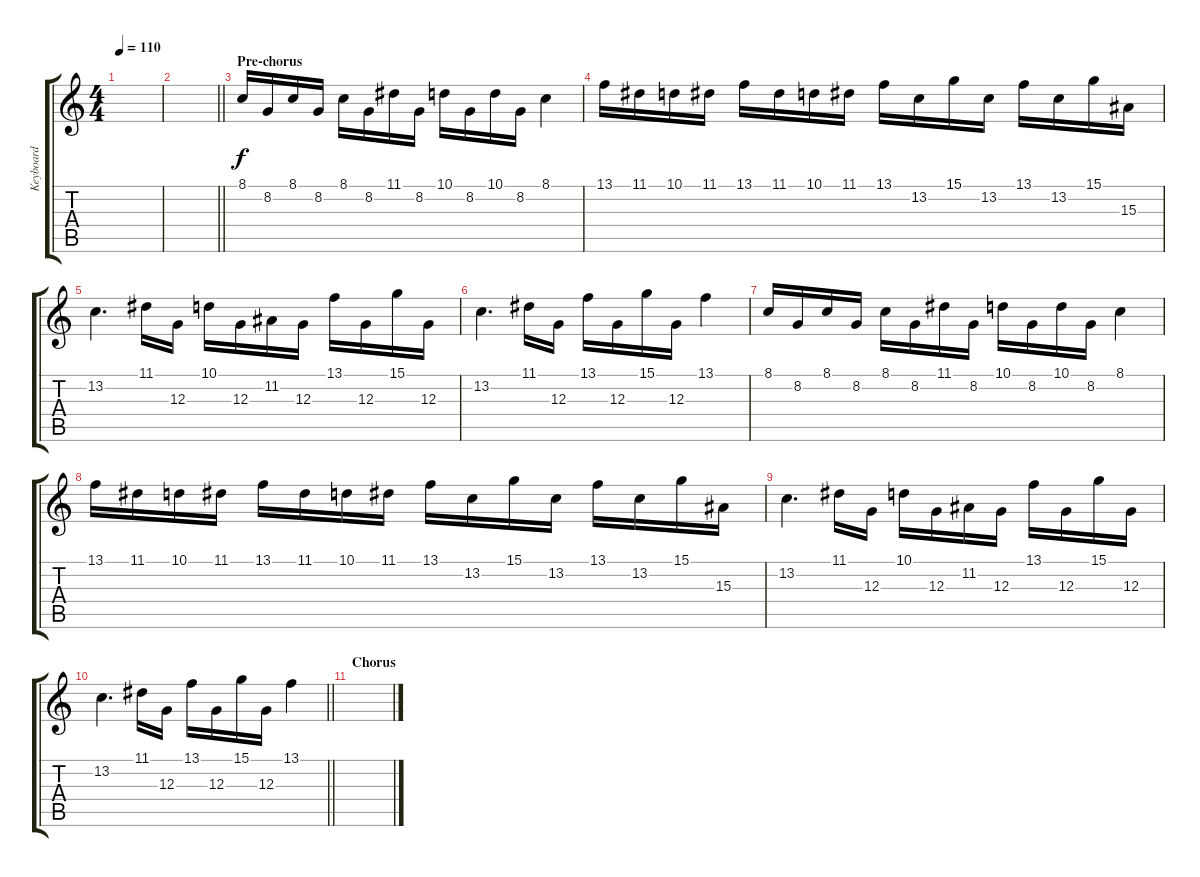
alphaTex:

\track ("Keyboard" "Keyboard") {instrument stringensemble1}
\staff {score tabs}
\tuning (E4 B3 G3 D3 A2 E2) {hide}
\ts (4 4)
\tempo 110
\clef g2
\ks c
|
\barLineRight lightlight
|
\section ("" "Pre-chorus")
8.1.16{volume 9} 8.2.16 8.1.16 8.2.16 8.1.16 8.2.16 11.1.16 8.2.16 10.1.16 8.2.16 10.1.16 8.2.16 8.1.4 |
13.1.16 11.1.16 10.1.16 11.1.16 13.1.16 11.1.16 10.1.16 11.1.16 13.1.16 13.2.16 15.1.16 13.2.16 13.1.16 13.2.16 15.1.16 15.3.16 |
13.2.4{d} 11.1.16 12.3.16 10.1.16 12.3.16 11.2.16 12.3.16 13.1.16 12.3.16 15.1.16 12.3.16 |
13.2.4{d} 11.1.16 12.3.16 13.1.16 12.3.16 15.1.16 12.3.16 13.1.4 |
8.1.16{volume 15} 8.2.16 8.1.16 8.2.16 8.1.16 8.2.16 11.1.16 8.2.16 10.1.16 8.2.16 10.1.16 8.2.16 8.1.4 |
13.1.16 11.1.16 10.1.16 11.1.16 13.1.16 11.1.16 10.1.16 11.1.16 13.1.16 13.2.16 15.1.16 13.2.16 13.1.16 13.2.16 15.1.16 15.3.16 |
13.2.4{d} 11.1.16 12.3.16 10.1.16 12.3.16 11.2.16 12.3.16 13.1.16 12.3.16 15.1.16 12.3.16 |
\barLineRight lightlight
13.2.4{d} 11.1.16 12.3.16 13.1.16 12.3.16 15.1.16 12.3.16 13.1.4 |
\section ("" "Chorus")
